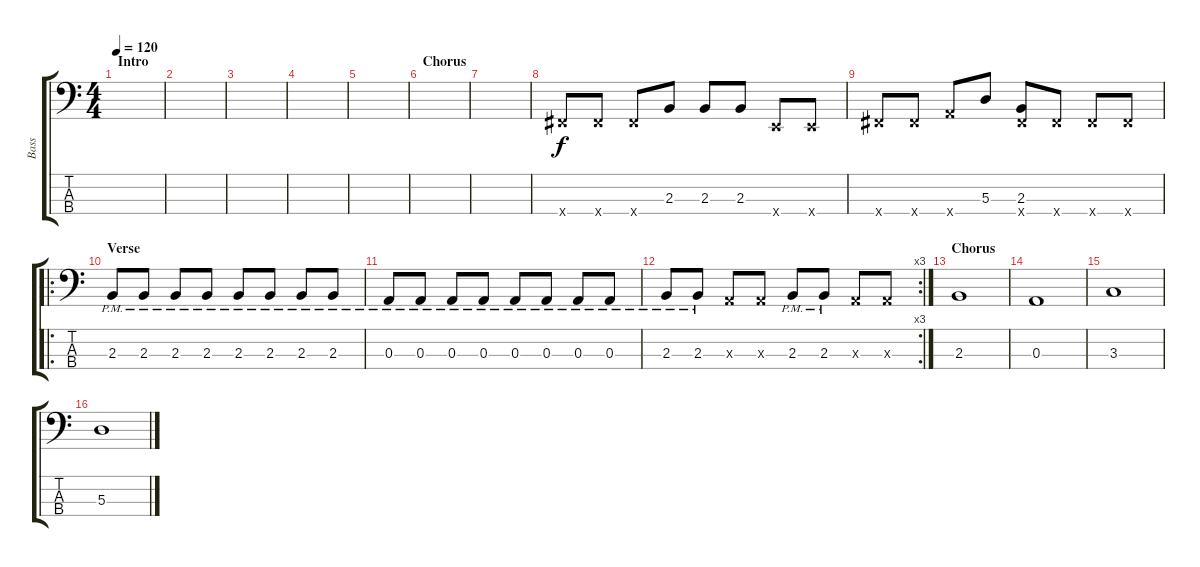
\track ("Bass" "Bass") {instrument electricbassfinger}
\staff {score tabs}
\tuning (G2 D2 A1 E1) {hide}
\ts (4 4)
\section ("" "Intro")
\tempo 120
\clef f4
\ks c
|
|
|
|
|
\section ("" "Chorus")
|
|
2.4{x}.8 2.4{x}.8 2.4{x}.8 2.3.8 2.3.8 2.3.8 0.4{x}.8 0.4{x}.8 |
2.4{x}.8 2.4{x}.8 5.4{x}.8 5.3.8 (2.3 2.4{x}).8 2.4{x}.8 2.4{x}.8 2.4{x}.8 |
\ro
\section ("" "Verse")
2.3{pm}.8 2.3{pm}.8 2.3{pm}.8 2.3{pm}.8 2.3{pm}.8 2.3{pm}.8 2.3{pm}.8 2.3{pm}.8 |
0.3{pm}.8 0.3{pm}.8 0.3{pm}.8 0.3{pm}.8 0.3{pm}.8 0.3{pm}.8 0.3{pm}.8 0.3{pm}.8 |
\rc 3
2.3{pm}.8 2.3{pm}.8 0.3{x}.8 0.3{x}.8 2.3{pm}.8 2.3{pm}.8 0.3{x}.8 0.3{x}.8 |
\section ("" "Chorus")
2.3.1 |
0.3.1 |
3.3.1 |
5.3.1
